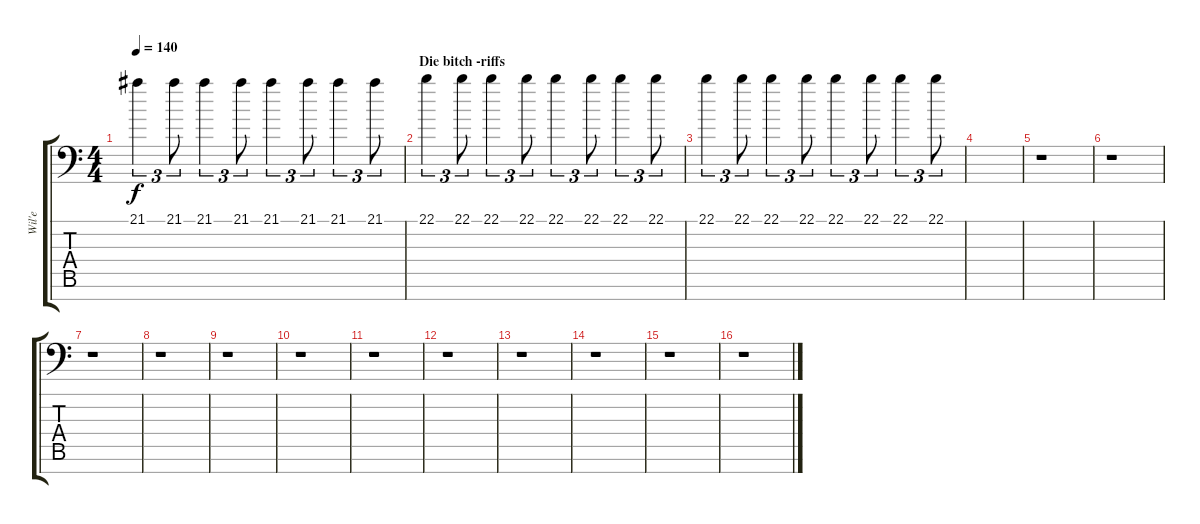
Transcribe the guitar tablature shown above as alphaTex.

\track ("Wil'e" "Wil'e") {instrument harpsichord}
\staff {score tabs}
\tuning (Db4 Ab3 E3 B2 Gb2 Db2 Ab1) {hide}
\ts (4 4)
\tempo 140
\clef f4
\ks c
21.1.4{tu (3 2) dy f} 21.1.8{tu (3 2)} 21.1.4{tu (3 2)} 21.1.8{tu (3 2)} 21.1.4{tu (3 2)} 21.1.8{tu (3 2)} 21.1.4{tu (3 2)} 21.1.8{tu (3 2)} |
\section ("" "Die bitch -riffs")
22.1.4{tu (3 2)} 22.1.8{tu (3 2)} 22.1.4{tu (3 2)} 22.1.8{tu (3 2)} 22.1.4{tu (3 2)} 22.1.8{tu (3 2)} 22.1.4{tu (3 2)} 22.1.8{tu (3 2)} |
22.1.4{tu (3 2)} 22.1.8{tu (3 2)} 22.1.4{tu (3 2)} 22.1.8{tu (3 2)} 22.1.4{tu (3 2)} 22.1.8{tu (3 2)} 22.1.4{tu (3 2)} 22.1.8{tu (3 2)} |
|
r.1 |
r.1 |
r.1 |
r.1 |
r.1 |
r.1 |
r.1 |
r.1 |
r.1 |
r.1 |
r.1 |
r.1
